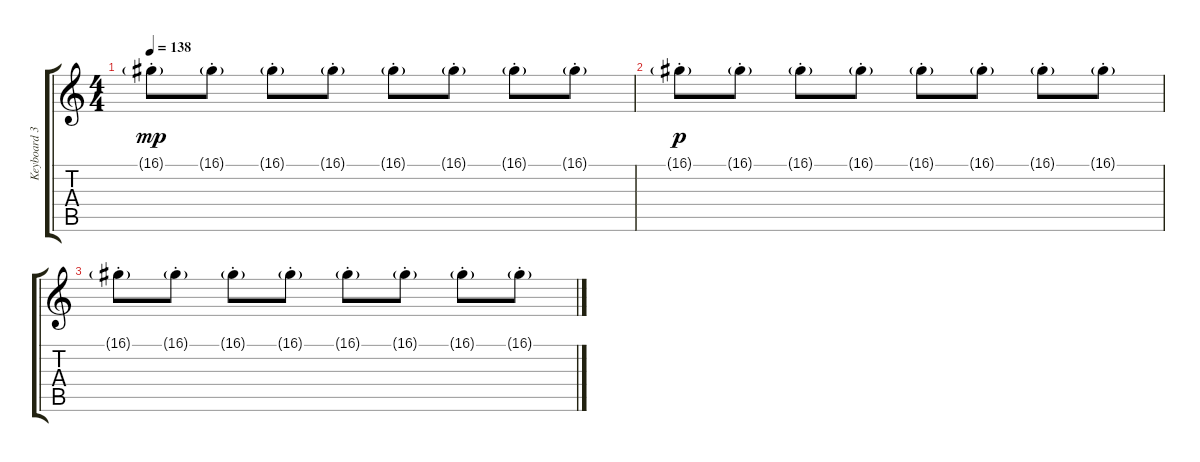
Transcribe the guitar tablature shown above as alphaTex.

\track ("Keyboard 3" "Keyboard 3") {instrument lead1square}
\staff {score tabs}
\tuning (E4 B3 G3 D3 A2 E2) {hide}
\ts (4 4)
\tempo 138
\clef g2
\ks c
16.1{g st}.8{dy mp} 16.1{g st}.8 16.1{g st}.8 16.1{g st}.8 16.1{g st}.8 16.1{g st}.8 16.1{g st}.8 16.1{g st}.8 |
16.1{g st}.8{dy p} 16.1{g st}.8 16.1{g st}.8 16.1{g st}.8 16.1{g st}.8 16.1{g st}.8 16.1{g st}.8 16.1{g st}.8 |
16.1{g st}.8 16.1{g st}.8 16.1{g st}.8 16.1{g st}.8 16.1{g st}.8 16.1{g st}.8 16.1{g st}.8 16.1{g st}.8
